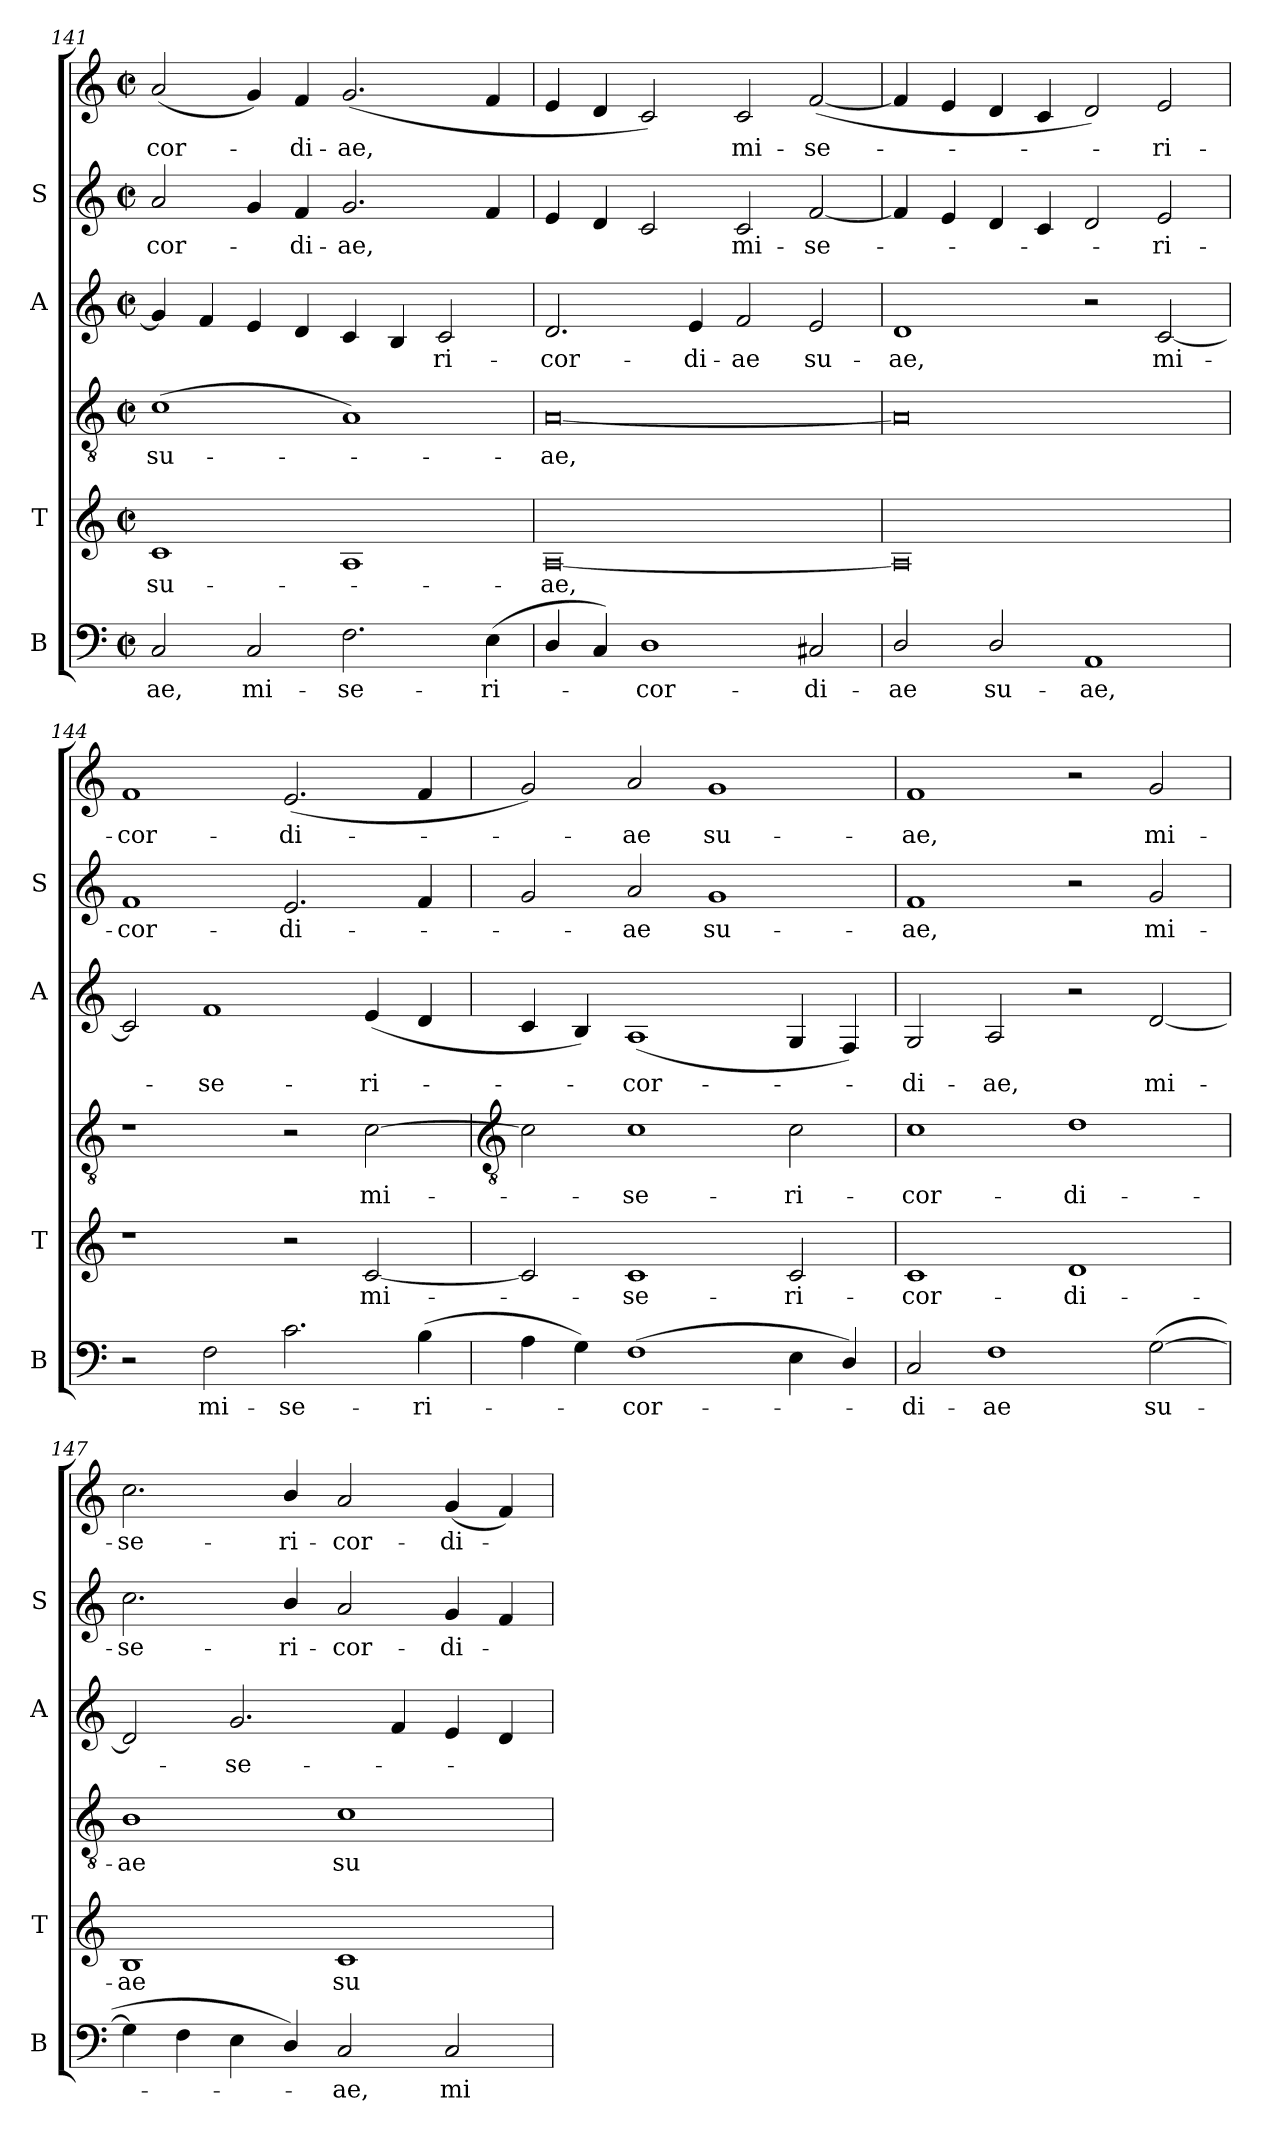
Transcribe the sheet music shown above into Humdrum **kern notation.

**kern	**text	**kern	**text	**kern	**text	**kern	**text	**kern	**text	**kern	**text
*part4	*part4	*part3	*part3	*part3	*part3	*part2	*part2	*part1	*part1	*part1	*part1
*staff6	*staff6	*staff5	*staff5	*staff4	*staff4	*staff3	*staff3	*staff2	*staff2	*staff1	*staff1
*I"B	*	*I"T	*	*	*	*I"A	*	*I"S	*	*	*
*I'B	*	*I'T	*	*	*	*I'A	*	*I'S	*	*	*
*clefF4	*	*	*	*clefGv2	*	*clefG2	*	*clefG2	*	*clefG2	*
*k[]	*	*k[]	*	*k[]	*	*k[]	*	*k[]	*	*k[]	*
*C:	*	*C:	*	*C:	*	*C:	*	*C:	*	*C:	*
*M4/2	*	*M4/2	*	*M4/2	*	*M4/2	*	*M4/2	*	*M4/2	*
*met(c|)	*	*met(c|)	*	*met(c|)	*	*met(c|)	*	*met(c|)	*	*met(c|)	*
=141	=141	=141	=141	=141	=141	=141	=141	=141	=141	=141	=141
!	!LO:LY:b	!	!LO:LY:b	!	!LO:LY:b	!	!	!	!LO:LY:b	!	!LO:LY:b
2C	ae,	1c	su-	(<1c	su-	4g]	.	2a	-cor-	(<2a	-cor-
.	.	.	.	.	.	4f	.	.	.	.	.
!	!LO:LY:b	!	!	!	!	!	!	!	!	!	!
2C	mi-	.	.	.	.	4e	.	4g	.	4g)	.
!	!	!	!	!	!	!	!	!	!LO:LY:b	!	!LO:LY:b
.	.	.	.	.	.	4d	.	4f	di-	4f	di-
!	!LO:LY:b	!	!	!	!	!	!	!	!LO:LY:b	!	!LO:LY:b
2.F	-se-	1A	.	1A)	.	4c	.	2.g	-ae,	(<2.g	-ae,
.	.	.	.	.	.	4B	.	.	.	.	.
!	!	!	!	!	!	!	!LO:LY:b	!	!	!	!
.	.	.	.	.	.	2c	ri-	.	.	.	.
!	!LO:LY:b	!	!	!	!	!	!	!	!	!	!
(<4E	-ri-	.	.	.	.	.	.	4f	.	4f	.
=142	=142	=142	=142	=142	=142	=142	=142	=142	=142	=142	=142
!	!	!	!LO:LY:b	!	!LO:LY:b	!	!LO:LY:b	!	!	!	!
4D/	.	[0A	ae,	[0A	ae,	2.d	-cor-	4e	.	4e	.
4C)	.	.	.	.	.	.	.	4d	.	4d	.
!	!LO:LY:b	!	!	!	!	!	!	!	!	!	!
1D	cor-	.	.	.	.	.	.	2c	.	2c)	.
!	!	!	!	!	!	!	!LO:LY:b	!	!	!	!
.	.	.	.	.	.	4e	-di-	.	.	.	.
!	!	!	!	!	!	!	!LO:LY:b	!	!LO:LY:b	!	!LO:LY:b
.	.	.	.	.	.	2f	-ae	2c	mi-	2c	mi-
!	!LO:LY:b	!	!	!	!	!	!LO:LY:b	!	!LO:LY:b	!	!LO:LY:b
2C#X	-di-	.	.	.	.	2e	su-	[2f	-se-	(<[2f	-se-
=143	=143	=143	=143	=143	=143	=143	=143	=143	=143	=143	=143
!	!LO:LY:b	!	!	!	!	!	!LO:LY:b	!	!	!	!
2D/	-ae	0A]	.	0A]	.	1d	-ae,	4f]	.	4f]	.
.	.	.	.	.	.	.	.	4e	.	4e	.
!	!LO:LY:b	!	!	!	!	!	!	!	!	!	!
2D/	su-	.	.	.	.	.	.	4d	.	4d	.
.	.	.	.	.	.	.	.	4c	.	4c	.
!	!LO:LY:b	!	!	!	!	!	!	!	!	!	!
1AA	-ae,	.	.	.	.	2r	.	2d	.	2d)	.
!	!	!	!	!	!	!	!LO:LY:b	!	!LO:LY:b	!	!LO:LY:b
.	.	.	.	.	.	[2c	mi-	2e	ri-	2e	ri-
=144	=144	=144	=144	=144	=144	=144	=144	=144	=144	=144	=144
!	!	!	!	!	!	!	!	!	!LO:LY:b	!	!LO:LY:b
2r	.	1r	.	1r	.	2c]	.	1f	-cor-	1f	-cor-
!	!LO:LY:b	!	!	!	!	!	!LO:LY:b	!	!	!	!
2F	mi-	.	.	.	.	1f	se-	.	.	.	.
!	!LO:LY:b	!	!	!	!	!	!	!	!LO:LY:b	!	!LO:LY:b
2.c	-se-	2r	.	2r	.	.	.	2.e	-di-	(<2.e	-di-
!	!	!	!LO:LY:b	!	!LO:LY:b	!	!LO:LY:b	!	!	!	!
.	.	[2c	mi-	[2c	mi-	(<4e	-ri-	.	.	.	.
!	!LO:LY:b	!	!	!	!	!	!	!	!	!	!
(>4B	-ri-	.	.	.	.	4d	.	4f	.	4f	.
!!LO:LB:g=z
=145	=145	=145	=145	=145	=145	=145	=145	=145	=145	=145	=145
*	*	*	*	*clefGv2	*	*	*	*	*	*	*
4A	.	2c]	.	2c]	.	4c	.	2g	.	2g)	.
4G)	.	.	.	.	.	4B)	.	.	.	.	.
!	!LO:LY:b	!	!LO:LY:b	!	!LO:LY:b	!	!LO:LY:b	!	!LO:LY:b	!	!LO:LY:b
(>1F	cor-	1c	se-	1c	se-	(<1A	cor-	2a	ae	2a	ae
!	!	!	!	!	!	!	!	!	!LO:LY:b	!	!LO:LY:b
.	.	.	.	.	.	.	.	1g	su-	1g	su-
!	!	!	!LO:LY:b	!	!LO:LY:b	!	!	!	!	!	!
4E	.	2c	-ri-	2c	-ri-	4G	.	.	.	.	.
4D/)	.	.	.	.	.	4F)	.	.	.	.	.
!!LO:LB:g=z
=146	=146	=146	=146	=146	=146	=146	=146	=146	=146	=146	=146
!	!LO:LY:b	!	!LO:LY:b	!	!LO:LY:b	!	!LO:LY:b	!	!LO:LY:b	!	!LO:LY:b
2C	di-	1c	-cor-	1c	-cor-	2G	di-	1f	-ae,	1f	-ae,
!	!LO:LY:b	!	!	!	!	!	!LO:LY:b	!	!	!	!
1F	-ae	.	.	.	.	2A	-ae,	.	.	.	.
!	!	!	!LO:LY:b	!	!LO:LY:b	!	!	!	!	!	!
.	.	1d	-di-	1d	-di-	2r	.	2r	.	2r	.
!	!LO:LY:b	!	!	!	!	!	!LO:LY:b	!	!LO:LY:b	!	!LO:LY:b
(>[2G	su-	.	.	.	.	[2d	mi-	2g	mi-	2g	mi-
=147	=147	=147	=147	=147	=147	=147	=147	=147	=147	=147	=147
!	!	!	!LO:LY:b	!	!LO:LY:b	!	!	!	!LO:LY:b	!	!LO:LY:b
4G]	.	1B	-ae	1B	-ae	2d]	.	2.cc	-se-	2.cc	-se-
4F	.	.	.	.	.	.	.	.	.	.	.
!	!	!	!	!	!	!	!LO:LY:b	!	!	!	!
4E	.	.	.	.	.	2.g	se-	.	.	.	.
!	!	!	!	!	!	!	!	!	!LO:LY:b	!	!LO:LY:b
4D/)	.	.	.	.	.	.	.	4b/	-ri-	4b/	-ri-
!	!LO:LY:b	!	!LO:LY:b	!	!LO:LY:b	!	!	!	!LO:LY:b	!	!LO:LY:b
2C	ae,	1c	su-	1c	su-	.	.	2a	-cor-	2a	-cor-
.	.	.	.	.	.	4f	.	.	.	.	.
!	!LO:LY:b	!	!	!	!	!	!	!	!LO:LY:b	!	!LO:LY:b
2C	mi-	.	.	.	.	4e	.	4g	-di-	(<4g	-di-
.	.	.	.	.	.	4d	.	4f	.	4f)	.
=	=	=	=	=	=	=	=	=	=	=	=
*-	*-	*-	*-	*-	*-	*-	*-	*-	*-	*-	*-
